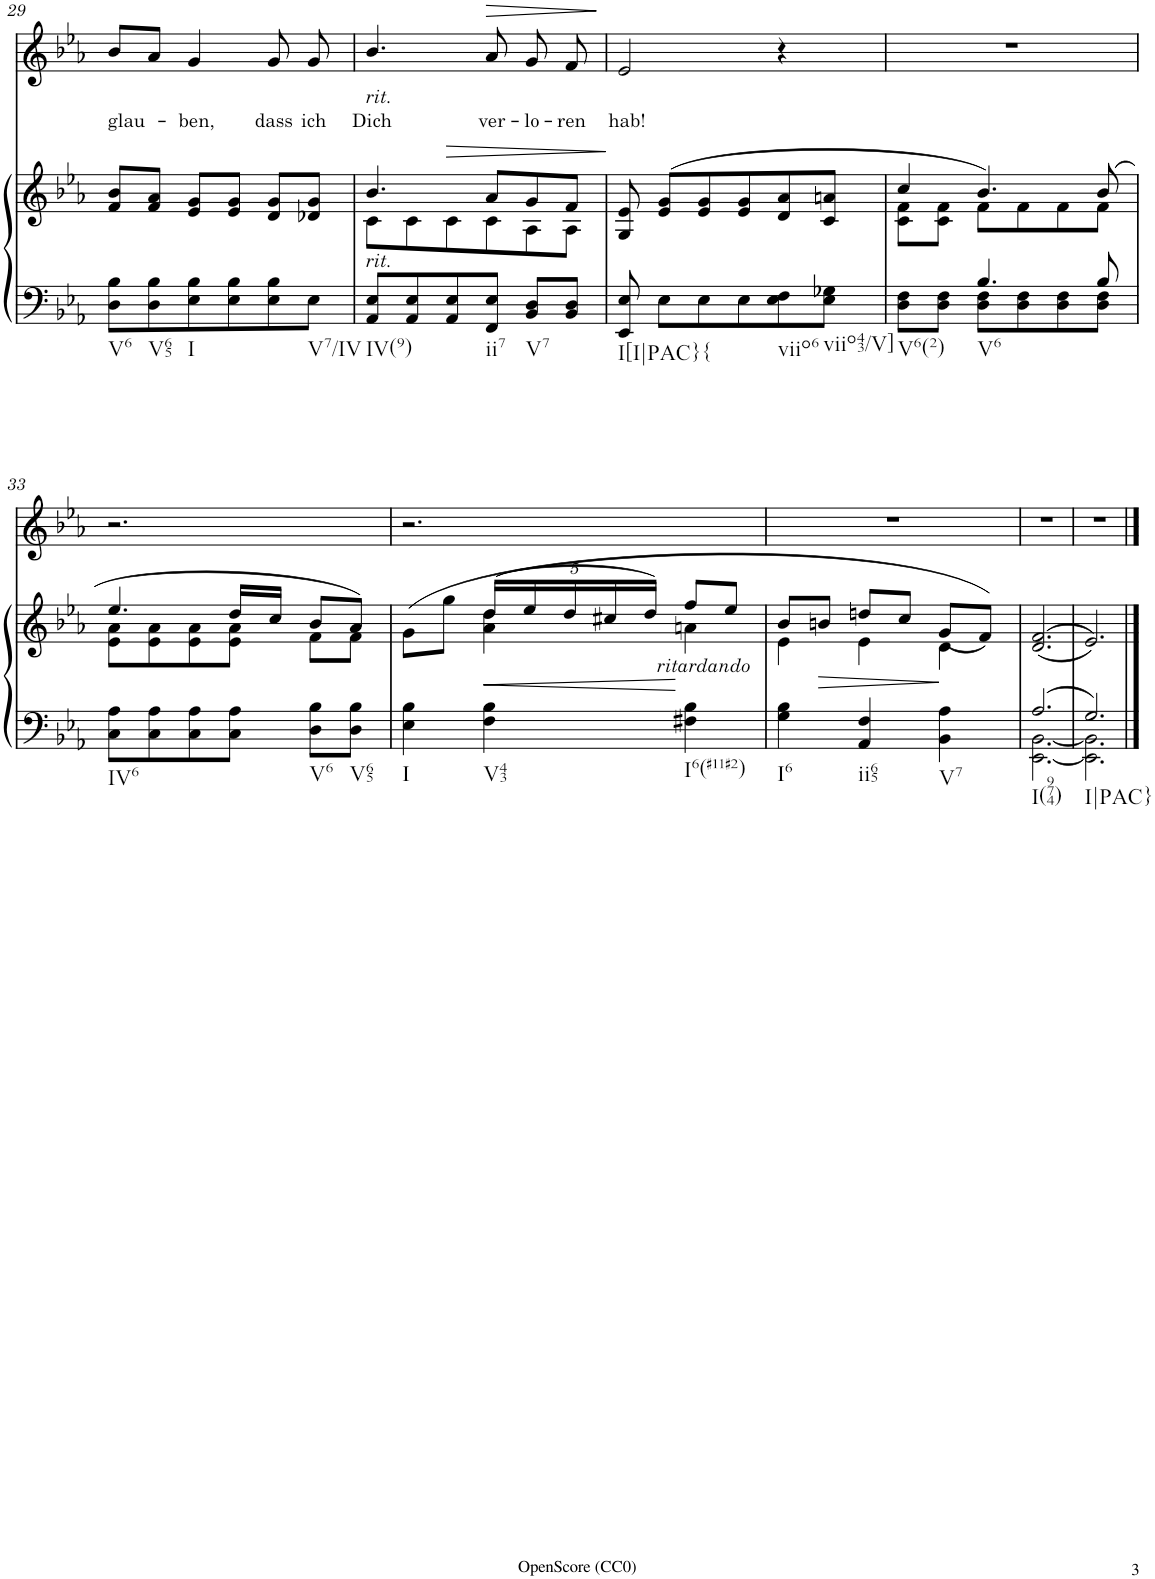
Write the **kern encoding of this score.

**kern	**kern	**dynam	**kern	**text	**dynam
*part2	*part2	*part2	*part1	*part1	*part1
*staff3	*staff2	*staff2/3	*staff1	*staff1	*staff1
*I"Piano	*	*	*I"Voice	*	*
*I'Pno	*	*	*	*	*
!!LO:PB:g=z
*clefF4	*clefG2	*	*clefG2	*	*
*k[b-e-a-]	*k[b-e-a-]	*	*k[b-e-a-]	*	*
*M3/4	*M3/4	*	*M3/4	*	*
=29	=29	=29	=29	=29	=29
!LO:TX:b:t=V6	!	!	!	!	!
!	!	!	!	!LO:LY:b	!
8D\ 8B-\L	8f/ 8b-/L	.	8b-/L	glau-	.
!LO:TX:b:t=V65	!	!	!	!	!
8D\ 8B-\	8f/ 8a-/J	.	8a-/J	.	.
!LO:TX:b:t=I	!	!	!	!	!
!	!	!	!	!LO:LY:b	!
8E-\ 8B-\	8e-/ 8g/L	.	4g/	-ben,	.
8E-\ 8B-\	8e-/ 8g/J	.	.	.	.
!	!	!	!	!LO:LY:b	!
8E-\ 8B-\	8d/ 8g/L	.	8g/	dass	.
!LO:TX:b:t=V7/IV	!	!	!	!	!
!	!	!	!	!LO:LY:b	!
8E-\J	8d-X/ 8g/J	.	8g/	ich	.
=30	=30	=30	=30	=30	=30
*	*^	*	*	*	*
!	!	!	!	!LO:TX:b:i:t=rit.	!	!
!	!LO:TX:b:i:t=rit.	!	!	!	!	!
!LO:TX:b:t=IV(9)	!	!	!	!	!	!
!	!	!	!	!	!LO:LY:b	!
8AA-/ 8E-/L	4.b-/	8c\L	.	4.b-/	Dich	.
8AA-/ 8E-/	.	8c\	.	.	.	.
!	!	!	!LO:HP:b	!	!	!
8AA-/ 8E-/	.	8c\	>	.	.	.
!LO:TX:b:t=ii7	!	!	!	!	!	!
!	!	!	!	!	!LO:LY:b	!LO:HP:b
8FF/ 8E-/J	8a-/L	8c\	.	8a-/	ver-	>
!LO:TX:b:t=V7	!	!	!	!	!	!
!	!	!	!	!	!LO:LY:b	!
8BB-/ 8D/L	8g/	8A-\	.	8g/	-lo-	.
!	!	!	!	!	!LO:LY:b	!
8BB-/ 8D/J	8f/J	8A-\J	.	8f/	-ren	.
*	*v	*v	*	*	*	*
.	.	.	.	.	]
=31	=31	=31	=31	=31	=31
!LO:TX:b:t=I[I|PAC}{	!	!	!	!	!
!	!	!	!	!LO:LY:b	!
8EE-/ 8E-/	8G/ 8e-/	.	2e-/	hab!	.
8E-\L	(8e-/ 8g/L	.	.	.	.
8E-\	8e-/ 8g/	.	.	.	.
8E-\	8e-/ 8g/	.	.	.	.
!LO:TX:b:t=viio6	!	!	!	!	!
8E-\ 8F\	8d/ 8a-/	.	4r	.	.
!LO:TX:b:t=viio43/V]	!	!	!	!	!
8E-\ 8G-X\J	8c/ 8an/J	.	.	.	.
=32	=32	=32	=32	=32	=32
*^	*^	*	*	*	*
!LO:TX:b:t=V6(2)	!	!	!	!	!	!	!
8D\ 8F\L	4ryy	4cc/	8c\ 8f\L	.	2.r	.	.
8D\ 8F\J	.	.	8c\ 8f\J	.	.	.	.
!LO:TX:b:t=V6	!	!	!	!	!	!	!
4.B-/	8D\ 8F\L	4.b-/)	8f\L	.	.	.	.
.	8D\ 8F\	.	8f\	.	.	.	.
.	8D\ 8F\	.	8f\	.	.	.	.
8B-/	8D\ 8F\J	(8b-/	8f\J	.	.	.	.
!!LO:LB:g=z
=33	=33	=33	=33	=33	=33	=33	=33
!LO:TX:b:t=IV6	!	!	!	!	!	!	!
*v	*v	*	*	*	*	*	*
8C\ 8A-\L	4.ee-/	8e-\ 8a-\L	.	2.r	.	.
8C\ 8A-\	.	8e-\ 8a-\	.	.	.	.
8C\ 8A-\	.	8e-\ 8a-\	.	.	.	.
8C\ 8A-\J	16dd/LL	8e-\ 8a-\J	.	.	.	.
.	16cc/JJ	.	.	.	.	.
!LO:TX:b:t=V6	!	!	!	!	!	!
8D\ 8B-\L	8b-/L	8f\L	.	.	.	.
!LO:TX:b:t=V65	!	!	!	!	!	!
8D\ 8B-\J	8a-/J)	8f\J	.	.	.	.
=34	=34	=34	=34	=34	=34	=34
!LO:TX:b:t=I	!	!	!	!	!	!
4E-\ 4B-\	(8g\L	4ryy	.	2.r	.	.
.	8gg\J	.	.	.	.	.
*	*Xbrackettup	*	*	*	*	*
!LO:TX:b:t=V43	!	!	!	!	!	!
!	!	!	!LO:HP:b	!	!	!
4F\ 4B-\	(20dd/LL	4a-\ 4dd\	<	.	.	.
.	20ee-/	.	.	.	.	.
.	20dd/	.	.	.	.	.
.	20cc#X/	.	.	.	.	.
!	!LO:TX:b:i:t=ritardando	!	!	!	!	!
.	20dd/JJ)	.	.	.	.	.
!LO:TX:b:t=I6(#11#2)	!	!	!	!	!	!
4F#X\ 4B-\	8ff/L	4an\	]	.	.	.
.	8ee-/J	.	.	.	.	.
=35	=35	=35	=35	=35	=35	=35
!LO:TX:b:t=I6	!	!	!	!	!	!
4G\ 4B-\	8b-/L	4e-\	.	2.r	.	.
.	8bn/J	.	.	.	.	.
!LO:TX:b:t=ii65	!	!	!	!	!	!
4AA-/ 4F/	8ddn/L	4e-\	.	.	.	.
.	8cc/J	.	.	.	.	.
!LO:TX:b:t=V7	!	!	!	!	!	!
4BB-\ 4A-\	(<8g/L	4d\	[	.	.	.
.	8f/J))	.	.	.	.	.
*	*v	*v	*	*	*	*
=36	=36	=36	=36	=36	=36
*^	*	*	*	*	*
!LO:TX:b:t=I(974)	!	!	!	!	!	!
2.A-/	[2.EE-\ [2.BB-\	((>2.d/ 2.f/	.	2.r	.	.
=37	=37	=37	=37	=37	=37	=37
!LO:TX:b:t=I|PAC}	!	!	!	!	!	!
2.G/	2.EE-\] 2.BB-\]	2.e-/))	.	2.r	.	.
*v	*v	*	*	*	*	*
==	==	==	==	==	==
*-	*-	*-	*-	*-	*-
